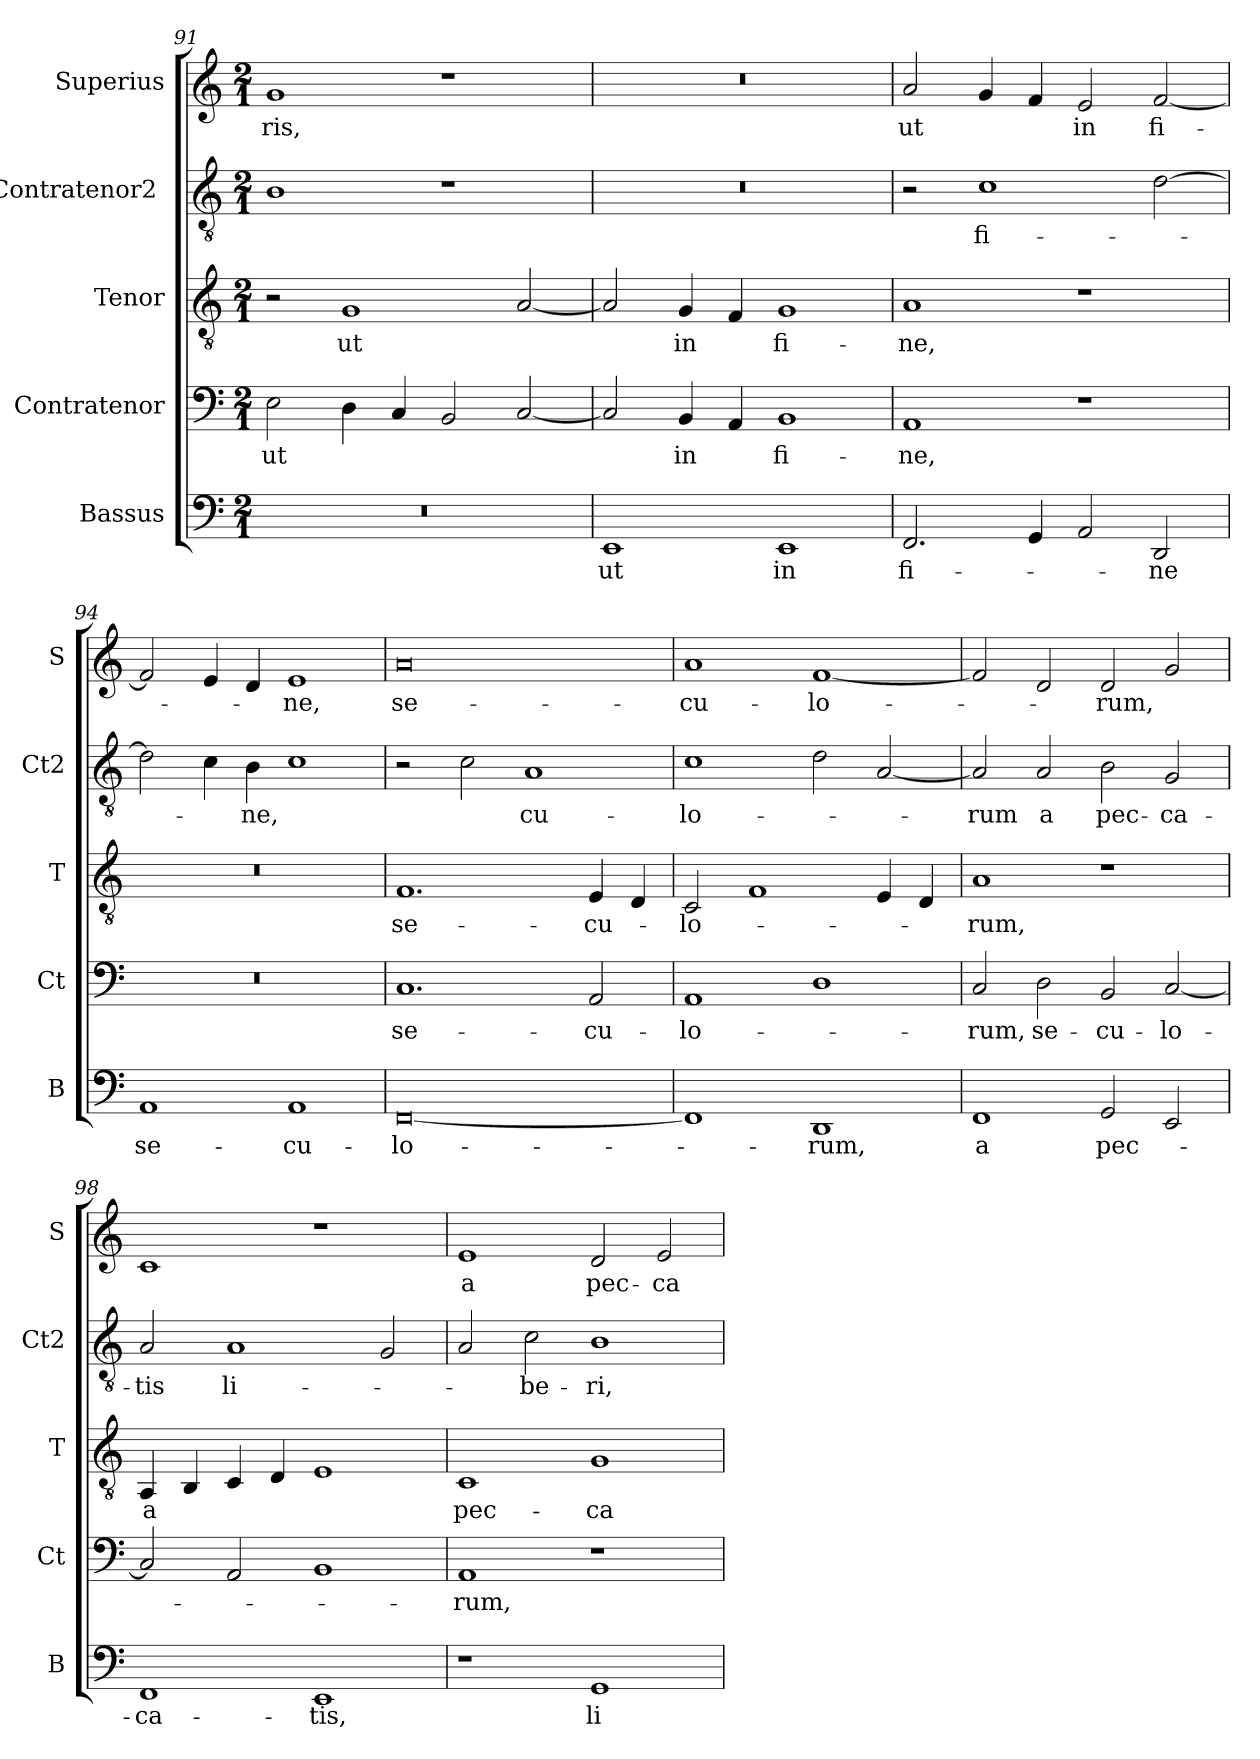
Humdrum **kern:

**kern	**text	**kern	**text	**kern	**text	**kern	**text	**kern	**text
*part5	*part5	*part4	*part4	*part3	*part3	*part2	*part2	*part1	*part1
*staff5	*staff5	*staff4	*staff4	*staff3	*staff3	*staff2	*staff2	*staff1	*staff1
*I"Bassus	*	*I"Contratenor	*	*I"Tenor	*	*I"Contratenor2 	*	*I"Superius	*
*I'B	*	*I'Ct	*	*I'T	*	*I'Ct2	*	*I'S	*
*clefF4	*	*clefF4	*	*clefGv2	*	*clefGv2	*	*clefG2	*
*k[]	*	*k[]	*	*k[]	*	*k[]	*	*k[]	*
*M2/1	*	*M2/1	*	*M2/1	*	*M2/1	*	*M2/1	*
=91	=91	=91	=91	=91	=91	=91	=91	=91	=91
0r	.	2E\	ut	2r	.	1B	.	1g	-ris,
.	.	4D\	.	1G	ut	.	.	.	.
.	.	4C/	.	.	.	.	.	.	.
.	.	2BB/	.	.	.	1r	.	1r	.
.	.	[2C/	.	[2A/	.	.	.	.	.
=92	=92	=92	=92	=92	=92	=92	=92	=92	=92
1EE	ut	2C/]	.	2A/]	.	0r	.	0r	.
.	.	4BB/	in	4G/	in	.	.	.	.
.	.	4AA/	.	4F/	.	.	.	.	.
1EE	in	1BB	fi-	1G	fi-	.	.	.	.
=93	=93	=93	=93	=93	=93	=93	=93	=93	=93
2.FF/	fi-	1AA	-ne,	1A	-ne,	2r	.	2a/	ut
.	.	.	.	.	.	1c	fi-	4g/	.
4GG/	.	.	.	.	.	.	.	4f/	.
2AA/	.	1r	.	1r	.	.	.	2e/	in
2DD/	-ne	.	.	.	.	[2d\	.	[2f/	fi-
=94	=94	=94	=94	=94	=94	=94	=94	=94	=94
1AA	se-	0r	.	0r	.	2d\]	.	2f/]	.
.	.	.	.	.	.	4c\	.	4e/	.
.	.	.	.	.	.	4B\	-ne,	4d/	.
1AA	-cu-	.	.	.	.	1c	.	1e	-ne,
=95	=95	=95	=95	=95	=95	=95	=95	=95	=95
[0FF	-lo-	1.C	se-	1.F	se-	2r	.	0a	se-
.	.	.	.	.	.	2c\	.	.	.
.	.	.	.	.	.	1A	-cu-	.	.
.	.	2AA/	-cu-	4E/	-cu-	.	.	.	.
.	.	.	.	4D/	.	.	.	.	.
=96	=96	=96	=96	=96	=96	=96	=96	=96	=96
1FF]	.	1AA	-lo-	2C/	-lo-	1c	-lo-	1a	-cu-
.	.	.	.	1F	.	.	.	.	.
1DD	-rum,	1D	.	.	.	2d\	.	[1f	-lo-
.	.	.	.	4E/	.	[2A/	.	.	.
.	.	.	.	4D/	.	.	.	.	.
=97	=97	=97	=97	=97	=97	=97	=97	=97	=97
1FF	a	2C/	-rum,	1A	-rum,	2A/]	-rum	2f/]	.
.	.	2D\	se-	.	.	2A/	a	2d/	.
2GG/	pec-	2BB/	-cu-	1r	.	2B\	pec-	2d/	-rum,
2EE/	.	[2C/	-lo-	.	.	2G/	-ca-	2g/	.
=98	=98	=98	=98	=98	=98	=98	=98	=98	=98
1FF	-ca-	2C/]	.	4AA/	a	2A/	-tis	1c	.
.	.	.	.	4BB/	.	.	.	.	.
.	.	2AA/	.	4C/	.	1A	li-	.	.
.	.	.	.	4D/	.	.	.	.	.
1EE	-tis,	1BB	.	1E	.	.	.	1r	.
.	.	.	.	.	.	2G/	.	.	.
=99	=99	=99	=99	=99	=99	=99	=99	=99	=99
1r	.	1AA	-rum,	1C	pec-	2A/	.	1e	a
.	.	.	.	.	.	2c\	-be-	.	.
1GG	li-	1r	.	1G	-ca-	1B	-ri,	2d/	pec-
.	.	.	.	.	.	.	.	2e/	-ca-
=	=	=	=	=	=	=	=	=	=
*-	*-	*-	*-	*-	*-	*-	*-	*-	*-
